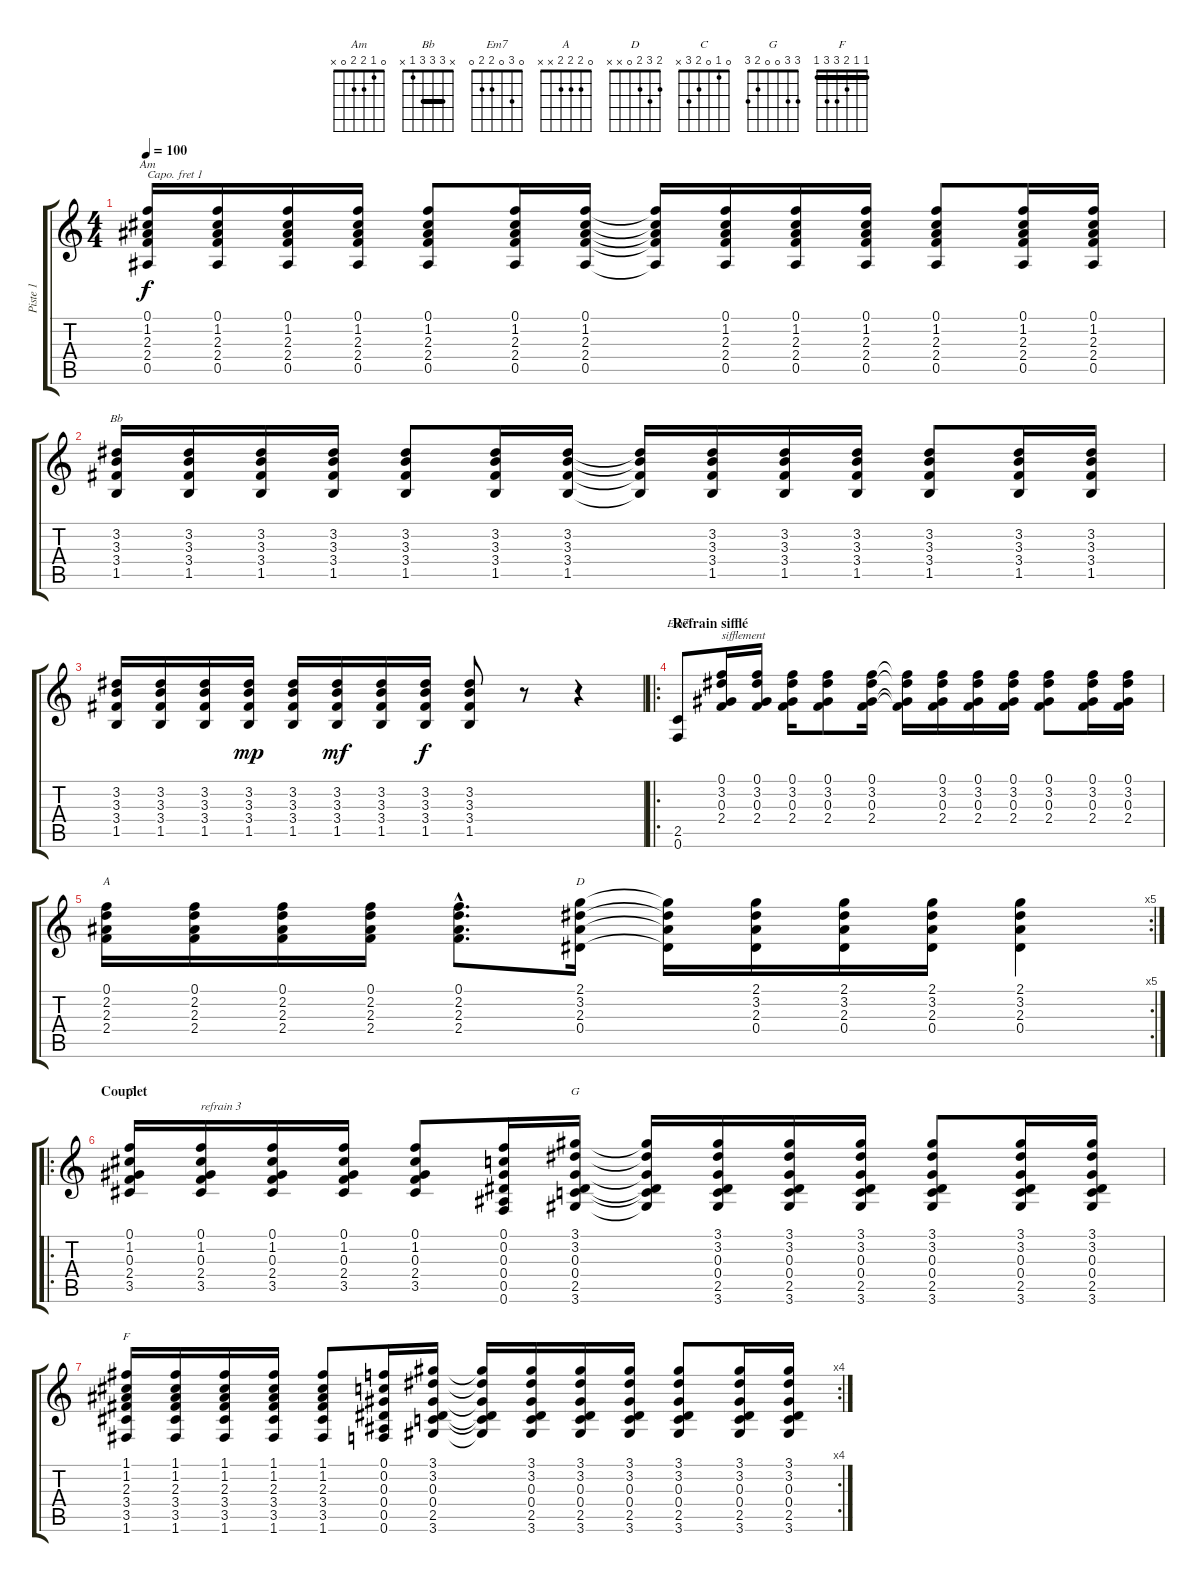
\track ("Piste 1" "Piste 1") {instrument acousticguitarsteel}
\staff {score tabs}
\capo 1
\tuning (E4 B3 G3 D3 A2 E2) {hide}
\chord ("Am" 0 1 2 2 0 x)
\chord ("Bb" x 3 3 3 1 x) {barre 3}
\chord ("Em7" 0 3 0 2 2 0)
\chord ("A" 0 2 2 2 x x)
\chord ("D" 2 3 2 0 x x)
\chord ("C" 0 1 0 2 3 x)
\chord ("G" 3 3 0 0 2 3)
\chord ("F" 1 1 2 3 3 1) {barre 1}
\ts (4 4)
\tempo 100
\clef g2
\ks c
(0.1 1.2 2.3 2.4 0.5).16{ch "Am" dy f} (0.1 1.2 2.3 2.4 0.5).16 (0.1 1.2 2.3 2.4 0.5).16 (0.1 1.2 2.3 2.4 0.5).16 (0.1 1.2 2.3 2.4 0.5).8 (0.1 1.2 2.3 2.4 0.5).16 (0.1 1.2 2.3 2.4 0.5).16 (0.1{t} 1.2{t} 2.3{t} 2.4{t} 0.5{t}).16 (0.1 1.2 2.3 2.4 0.5).16 (0.1 1.2 2.3 2.4 0.5).16 (0.1 1.2 2.3 2.4 0.5).16 (0.1 1.2 2.3 2.4 0.5).8 (0.1 1.2 2.3 2.4 0.5).16 (0.1 1.2 2.3 2.4 0.5).16 |
(3.2 3.3 3.4 1.5).16{ch "Bb"} (3.2 3.3 3.4 1.5).16 (3.2 3.3 3.4 1.5).16 (3.2 3.3 3.4 1.5).16 (3.2 3.3 3.4 1.5).8 (3.2 3.3 3.4 1.5).16 (3.2 3.3 3.4 1.5).16 (3.2{t} 3.3{t} 3.4{t} 1.5{t}).16 (3.2 3.3 3.4 1.5).16 (3.2 3.3 3.4 1.5).16 (3.2 3.3 3.4 1.5).16 (3.2 3.3 3.4 1.5).8 (3.2 3.3 3.4 1.5).16 (3.2 3.3 3.4 1.5).16 |
(3.2 3.3 3.4 1.5).16 (3.2 3.3 3.4 1.5).16 (3.2 3.3 3.4 1.5).16 (3.2 3.3 3.4 1.5).16{dy mp} (3.2 3.3 3.4 1.5).16 (3.2 3.3 3.4 1.5).16{dy mf} (3.2 3.3 3.4 1.5).16 (3.2 3.3 3.4 1.5).16{dy f} (3.2 3.3 3.4 1.5).8 r.8 r.4 |
\ro
\section ("" "Refrain sifflé")
(2.5 0.6).8{ch "Em7"} (0.1 3.2 0.3 2.4).16{txt "sifflement"} (0.1 3.2 0.3 2.4).16 (0.1 3.2 0.3 2.4).16 (0.1 3.2 0.3 2.4).8 (0.1 3.2 0.3 2.4).16 (0.1{t} 3.2{t} 0.3{t} 2.4{t}).16 (0.1 3.2 0.3 2.4).16 (0.1 3.2 0.3 2.4).16 (0.1 3.2 0.3 2.4).16 (0.1 3.2 0.3 2.4).8 (0.1 3.2 0.3 2.4).16 (0.1 3.2 0.3 2.4).16 |
\rc 5
(0.1 2.2 2.3 2.4).16{ch "A"} (0.1 2.2 2.3 2.4).16 (0.1 2.2 2.3 2.4).16 (0.1 2.2 2.3 2.4).16 (0.1{hac} 2.2{hac} 2.3{hac} 2.4{hac}).8{d} (2.1 3.2 2.3 0.4).16{ch "D"} (2.1{t} 3.2{t} 2.3{t} 0.4{t}).16 (2.1 3.2 2.3 0.4).16 (2.1 3.2 2.3 0.4).16 (2.1 3.2 2.3 0.4).16 (2.1 3.2 2.3 0.4).4 |
\ro
\section ("" "Couplet")
(0.1 1.2 0.3 2.4 3.5).16{ch "C"} (0.1 1.2 0.3 2.4 3.5).16{txt "refrain 3"} (0.1 1.2 0.3 2.4 3.5).16 (0.1 1.2 0.3 2.4 3.5).16 (0.1 1.2 0.3 2.4 3.5).8 (0.1 0.2 0.3 0.4 0.5 0.6).16 (3.1 3.2 0.3 0.4 2.5 3.6).16{ch "G"} (3.1{t} 3.2{t} 0.3{t} 0.4{t} 2.5{t} 3.6{t}).16 (3.1 3.2 0.3 0.4 2.5 3.6).16 (3.1 3.2 0.3 0.4 2.5 3.6).16 (3.1 3.2 0.3 0.4 2.5 3.6).16 (3.1 3.2 0.3 0.4 2.5 3.6).8 (3.1 3.2 0.3 0.4 2.5 3.6).16 (3.1 3.2 0.3 0.4 2.5 3.6).16 |
\rc 4
(1.1 1.2 2.3 3.4 3.5 1.6).16{ch "F"} (1.1 1.2 2.3 3.4 3.5 1.6).16 (1.1 1.2 2.3 3.4 3.5 1.6).16 (1.1 1.2 2.3 3.4 3.5 1.6).16 (1.1 1.2 2.3 3.4 3.5 1.6).8 (0.1 0.2 0.3 0.4 0.5 0.6).16 (3.1 3.2 0.3 0.4 2.5 3.6).16 (3.1{t} 3.2{t} 0.3{t} 0.4{t} 2.5{t} 3.6{t}).16 (3.1 3.2 0.3 0.4 2.5 3.6).16 (3.1 3.2 0.3 0.4 2.5 3.6).16 (3.1 3.2 0.3 0.4 2.5 3.6).16 (3.1 3.2 0.3 0.4 2.5 3.6).8 (3.1 3.2 0.3 0.4 2.5 3.6).16 (3.1 3.2 0.3 0.4 2.5 3.6).16
